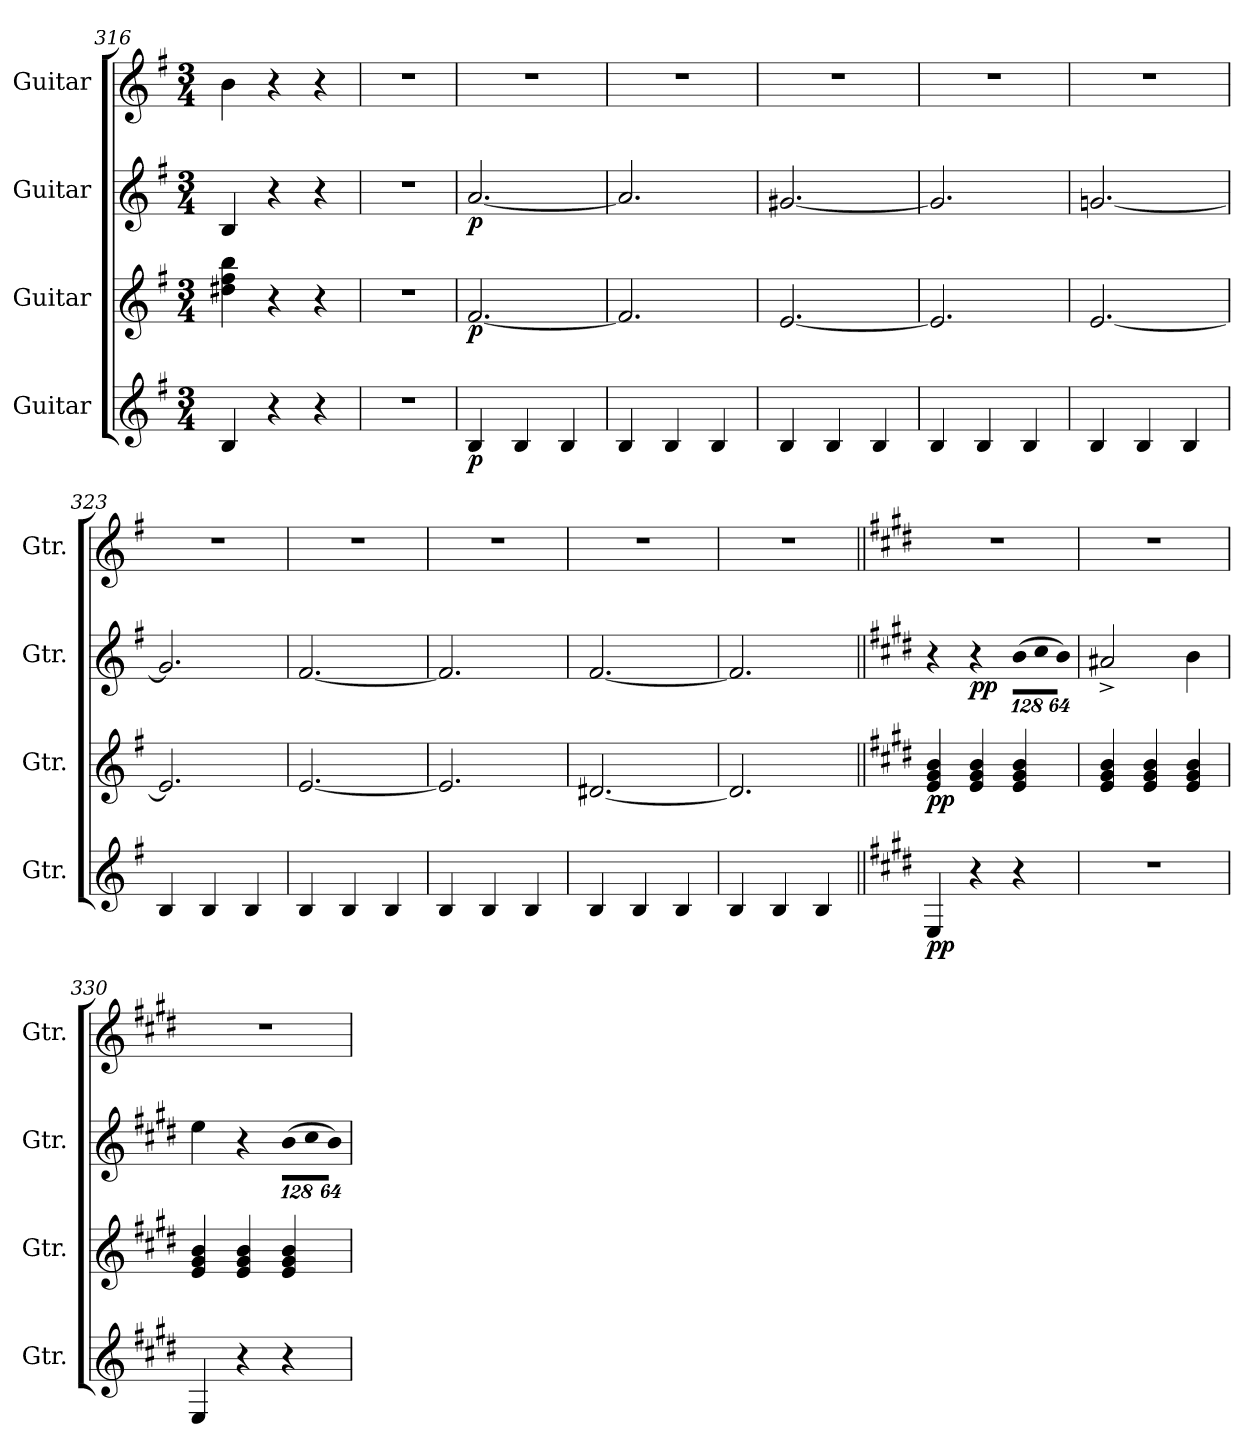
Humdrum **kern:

**kern	**dynam	**kern	**dynam	**kern	**dynam	**kern
*part4	*part4	*part3	*part3	*part2	*part2	*part1
*staff4	*staff4	*staff3	*staff3	*staff2	*staff2	*staff1
*I"Guitar	*	*I"Guitar	*	*I"Guitar	*	*I"Guitar
*I'Gtr.	*	*I'Gtr.	*	*I'Gtr.	*	*I'Gtr.
*clefG2	*	*clefG2	*	*clefG2	*	*clefG2
*ITrd7c12	*	*ITrd7c12	*	*ITrd7c12	*	*ITrd7c12
*k[f#]	*	*k[f#]	*	*k[f#]	*	*k[f#]
*G:	*	*G:	*	*G:	*	*G:
*M3/4	*	*M3/4	*	*M3/4	*	*M3/4
=316	=316	=316	=316	=316	=316	=316
4BBi/	.	4d#Xi\ 4f#i 4bi	.	4BBi/	.	4Bi\
4r	.	4r	.	4r	.	4r
4r	.	4r	.	4r	.	4r
=317	=317	=317	=317	=317	=317	=317
!LO:N:vis=1	!	!LO:N:vis=1	!	!LO:N:vis=1	!	!LO:N:vis=1
2.r	.	2.r	.	2.r	.	2.r
=318	=318	=318	=318	=318	=318	=318
!	!	!	!	!	!	!LO:N:vis=1
4BBi/	p	[<2.F#i/	p	[<2.Ai/	p	2.r
4BBi/	.	.	.	.	.	.
4BBi/	.	.	.	.	.	.
=319	=319	=319	=319	=319	=319	=319
!	!	!	!	!	!	!LO:N:vis=1
4BBi/	.	2.F#i/]	.	2.Ai/]	.	2.r
4BBi/	.	.	.	.	.	.
4BBi/	.	.	.	.	.	.
=320	=320	=320	=320	=320	=320	=320
!	!	!	!	!	!	!LO:N:vis=1
4BBi/	.	[<2.Ei/	.	[<2.G#Xi/	.	2.r
4BBi/	.	.	.	.	.	.
4BBi/	.	.	.	.	.	.
=321	=321	=321	=321	=321	=321	=321
!	!	!	!	!	!	!LO:N:vis=1
4BBi/	.	2.Ei/]	.	2.G#i/]	.	2.r
4BBi/	.	.	.	.	.	.
4BBi/	.	.	.	.	.	.
!!LO:LB:g=z
=322	=322	=322	=322	=322	=322	=322
!	!	!	!	!	!	!LO:N:vis=1
4BBi/	.	[<2.Ei/	.	[<2.Gni/	.	2.r
4BBi/	.	.	.	.	.	.
4BBi/	.	.	.	.	.	.
=323	=323	=323	=323	=323	=323	=323
!	!	!	!	!	!	!LO:N:vis=1
4BBi/	.	2.Ei/]	.	2.Gi/]	.	2.r
4BBi/	.	.	.	.	.	.
4BBi/	.	.	.	.	.	.
=324	=324	=324	=324	=324	=324	=324
!	!	!	!	!	!	!LO:N:vis=1
4BBi/	.	[<2.Ei/	.	[<2.F#i/	.	2.r
4BBi/	.	.	.	.	.	.
4BBi/	.	.	.	.	.	.
=325	=325	=325	=325	=325	=325	=325
!	!	!	!	!	!	!LO:N:vis=1
4BBi/	.	2.Ei/]	.	2.F#i/]	.	2.r
4BBi/	.	.	.	.	.	.
4BBi/	.	.	.	.	.	.
=326	=326	=326	=326	=326	=326	=326
!	!	!	!	!	!	!LO:N:vis=1
4BBi/	.	[<2.D#Xi/	.	[<2.F#i/	.	2.r
4BBi/	.	.	.	.	.	.
4BBi/	.	.	.	.	.	.
=327	=327	=327	=327	=327	=327	=327
!	!	!	!	!	!	!LO:N:vis=1
4BBi/	.	2.D#i/]	.	2.F#i/]	.	2.r
4BBi/	.	.	.	.	.	.
4BBi/	.	.	.	.	.	.
!!LO:PB:g=z
=328||	=328||	=328||	=328||	=328||	=328||	=328||
*k[f#c#g#d#]	*	*k[f#c#g#d#]	*	*k[f#c#g#d#]	*	*k[f#c#g#d#]
*E:	*	*E:	*	*E:	*	*E:
!	!	!	!	!	!	!LO:N:vis=1
4EEi/	pp	4Ei/ 4G#i 4Bi	pp	4r	.	2.r
4r	.	4Ei/ 4G#i 4Bi	.	4r	pp	.
*	*	*	*	*Xbrackettup	*	*
!	!	!	!	!LO:N:vis=8	!	!
4r	.	4Ei/ 4G#i 4Bi	.	(1024%85Bi\L	.	.
!	!	!	!	!LO:N:vis=8	!	!
.	.	.	.	1024%85c#i\	.	.
!	!	!	!	!LO:N:vis=8	!	!
.	.	.	.	512%43Bi\J)	.	.
=329	=329	=329	=329	=329	=329	=329
!LO:N:vis=1	!	!	!	!	!	!LO:N:vis=1
2.r	.	4Ei/ 4G#i 4Bi	.	2A#X^i/	.	2.r
.	.	4Ei/ 4G#i 4Bi	.	.	.	.
.	.	4Ei/ 4G#i 4Bi	.	4Bi\	.	.
=330	=330	=330	=330	=330	=330	=330
!	!	!	!	!	!	!LO:N:vis=1
4EEi/	.	4Ei/ 4G#i 4Bi	.	4ei\	.	2.r
4r	.	4Ei/ 4G#i 4Bi	.	4r	.	.
!	!	!	!	!LO:N:vis=8	!	!
4r	.	4Ei/ 4G#i 4Bi	.	(1024%85Bi\L	.	.
!	!	!	!	!LO:N:vis=8	!	!
.	.	.	.	1024%85c#i\	.	.
!	!	!	!	!LO:N:vis=8	!	!
.	.	.	.	512%43Bi\J)	.	.
=	=	=	=	=	=	=
*-	*-	*-	*-	*-	*-	*-
